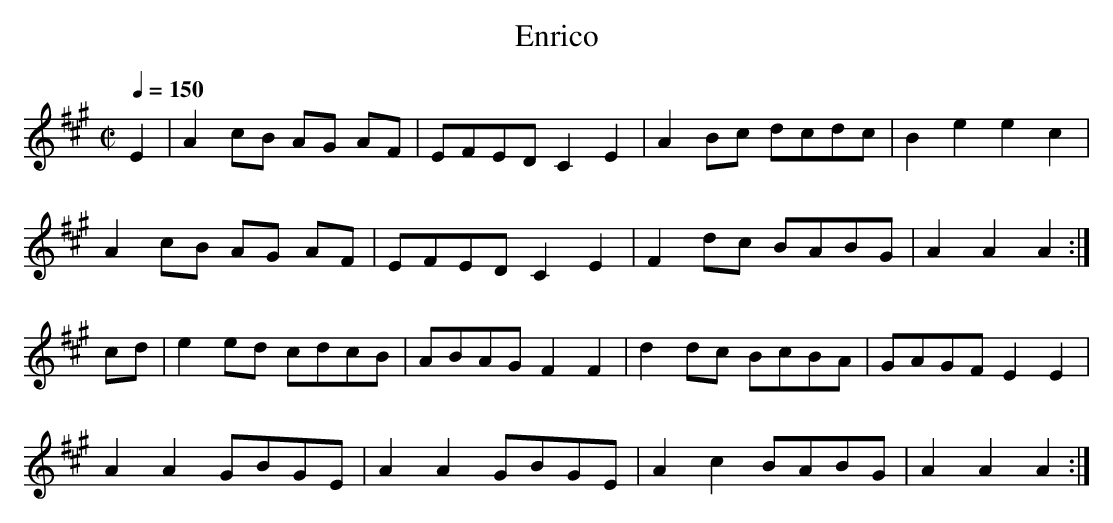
X:1
T:Enrico
M:C|
L:1/8
Q:1/4=150
K:Amaj
E2 | A2 cB AG AF | EFED C2 E2 | A2 Bc dcdc |\
B2 e2 e2 c2 |
A2 cB AG AF | EFED C2 E2 | F2 dc BABG | A2 A2 A2 :|
cd | e2 ed cdcB | ABAG F2 F2 | d2 dc BcBA |\
GAGF E2 E2 |
A2 A2 GBGE | A2 A2 GBGE | A2 c2 BABG | A2 A2 A2 :|
